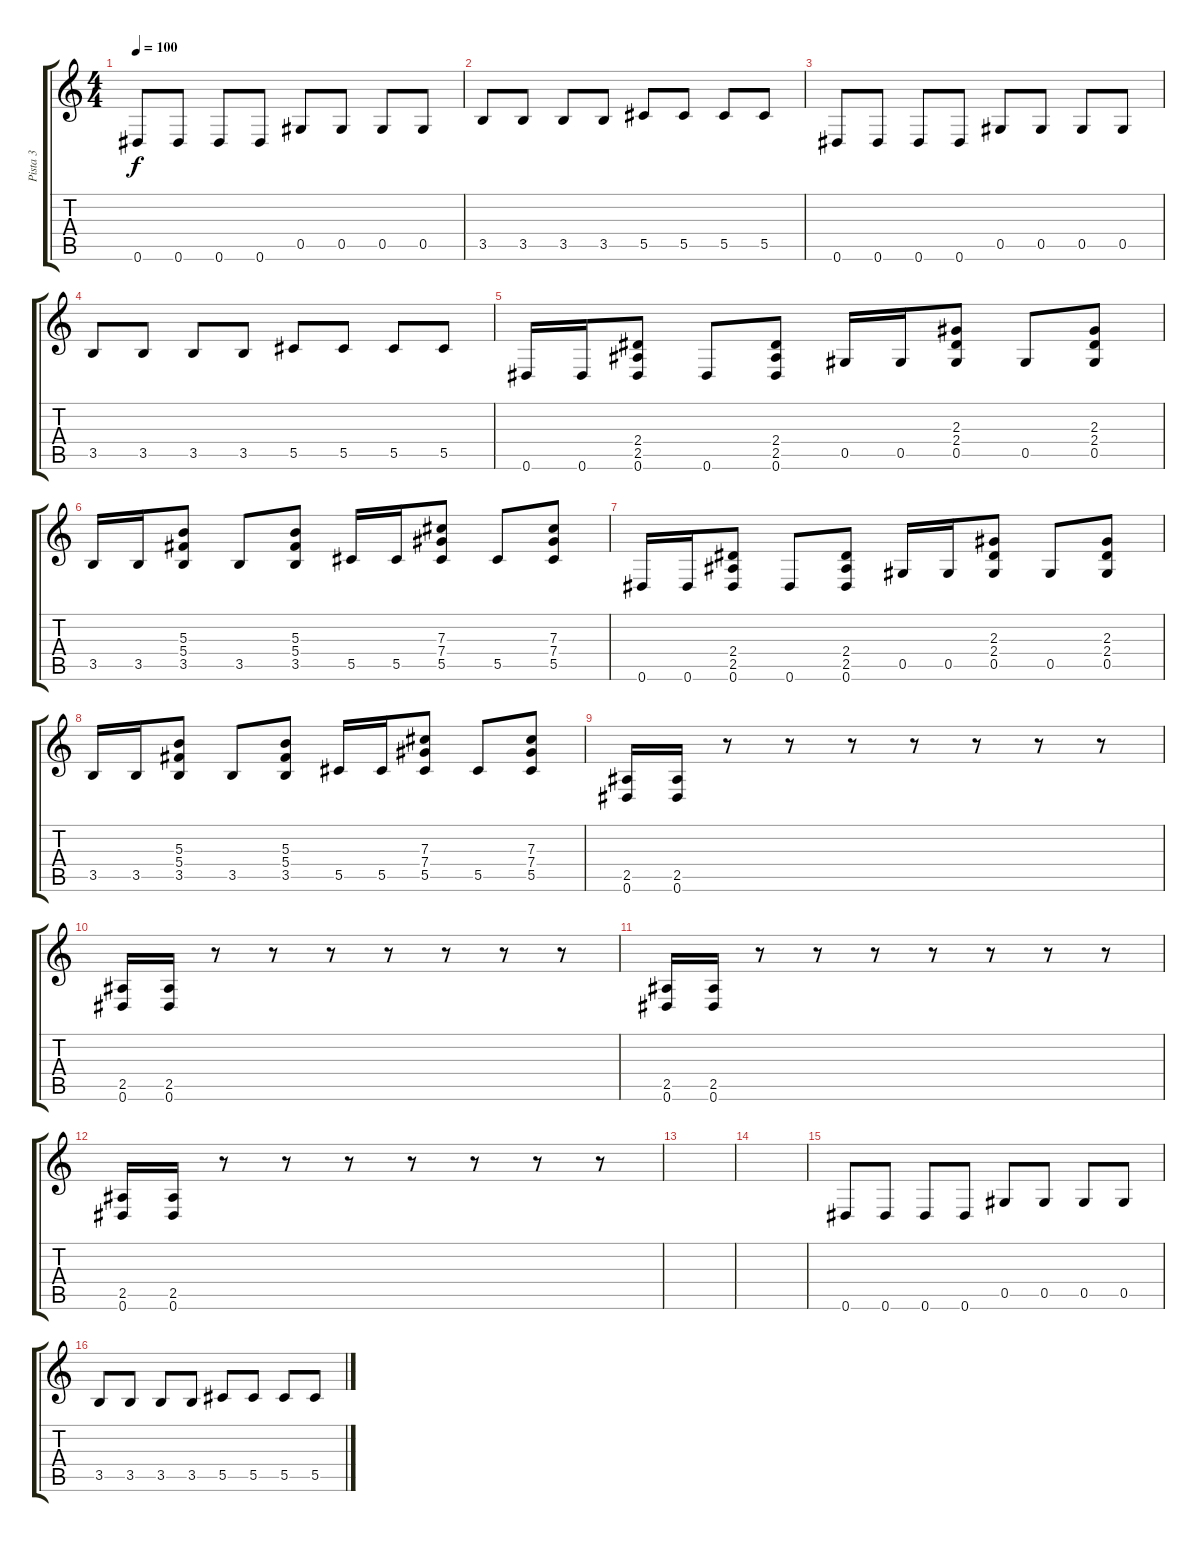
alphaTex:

\track ("Pista 3" "Pista 3") {instrument distortionguitar}
\staff {score tabs}
\tuning (Eb4 Bb3 Gb3 Db3 Ab2 Eb2) {hide}
\ts (4 4)
\tempo 100
\clef g2
\ks c
0.6.8{dy f instrument distortionguitar} 0.6.8 0.6.8 0.6.8 0.5.8 0.5.8 0.5.8 0.5.8 |
3.5.8 3.5.8 3.5.8 3.5.8 5.5.8 5.5.8 5.5.8 5.5.8 |
0.6.8 0.6.8 0.6.8 0.6.8 0.5.8 0.5.8 0.5.8 0.5.8 |
3.5.8 3.5.8 3.5.8 3.5.8 5.5.8 5.5.8 5.5.8 5.5.8 |
0.6.16 0.6.16 (2.4 2.5 0.6).8 0.6.8 (2.4 2.5 0.6).8 0.5.16 0.5.16 (2.3 2.4 0.5).8 0.5.8 (2.3 2.4 0.5).8 |
3.5.16 3.5.16 (5.3 5.4 3.5).8 3.5.8 (5.3 5.4 3.5).8 5.5.16 5.5.16 (7.3 7.4 5.5).8 5.5.8 (7.3 7.4 5.5).8 |
0.6.16 0.6.16 (2.4 2.5 0.6).8 0.6.8 (2.4 2.5 0.6).8 0.5.16 0.5.16 (2.3 2.4 0.5).8 0.5.8 (2.3 2.4 0.5).8 |
3.5.16 3.5.16 (5.3 5.4 3.5).8 3.5.8 (5.3 5.4 3.5).8 5.5.16 5.5.16 (7.3 7.4 5.5).8 5.5.8 (7.3 7.4 5.5).8 |
(2.5 0.6).16 (2.5 0.6).16 r.8 r.8 r.8 r.8 r.8 r.8 r.8 |
(2.5 0.6).16 (2.5 0.6).16 r.8 r.8 r.8 r.8 r.8 r.8 r.8 |
(2.5 0.6).16 (2.5 0.6).16 r.8 r.8 r.8 r.8 r.8 r.8 r.8 |
(2.5 0.6).16 (2.5 0.6).16 r.8 r.8 r.8 r.8 r.8 r.8 r.8 |
|
|
0.6.8{balance 0} 0.6.8 0.6.8 0.6.8 0.5.8 0.5.8 0.5.8 0.5.8 |
3.5.8 3.5.8 3.5.8 3.5.8 5.5.8 5.5.8 5.5.8 5.5.8
